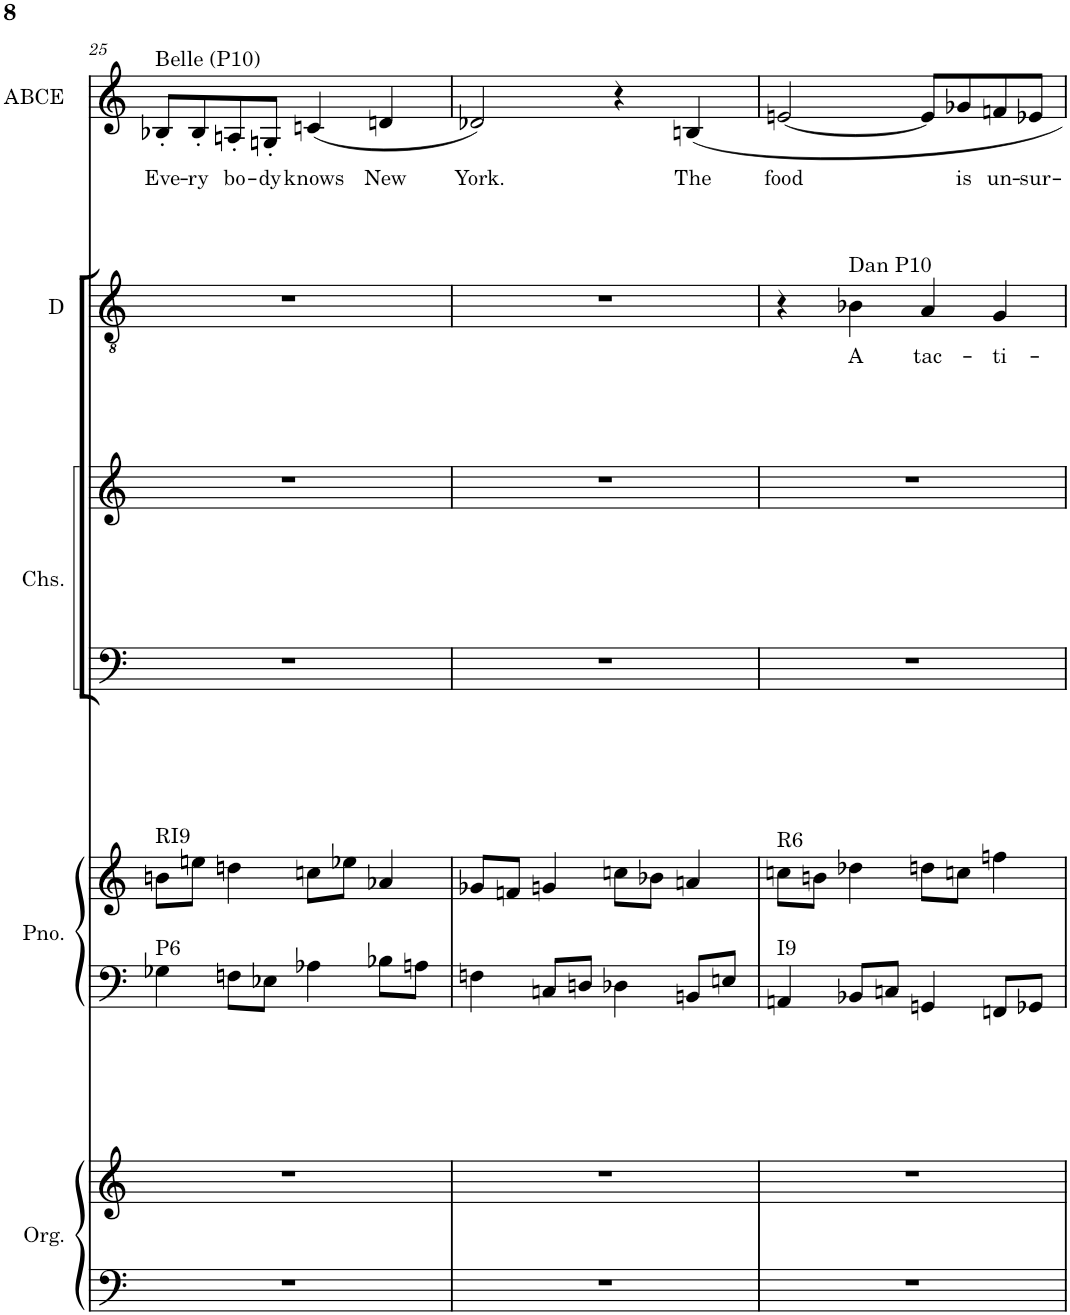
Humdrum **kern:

**kern	**kern	**kern	**kern	**kern	**kern	**kern	**text	**kern	**text
*part5	*part5	*part4	*part4	*part3	*part3	*part2	*part2	*part1	*part1
*staff8	*staff7	*staff6	*staff5	*staff4	*staff3	*staff2	*staff2	*staff1	*staff1
*I"Organ	*	*I"Piano	*	*I"Chorus	*	*I"Dan	*	*I"Allie Belle Celle Ellie	*
*I'Org.	*	*I'Pno.	*	*I'Chs.	*	*I'D	*	*I'ABCE	*
!!LO:PB:g=z
*clefF4	*clefG2	*clefF4	*clefG2	*clefF4	*clefG2	*clefGv2	*	*clefG2	*
*	*	*	*	*	*	*Trd1c2	*	*Trd1c2	*
*k[]	*k[]	*k[]	*k[]	*k[]	*k[]	*k[]	*	*k[]	*
*M4/4	*M4/4	*M4/4	*M4/4	*M4/4	*M4/4	*M4/4	*	*M4/4	*
=25	=25	=25	=25	=25	=25	=25	=25	=25	=25
!	!	!	!	!	!	!	!	!LO:TX:a:t=Belle (P10)	!
!	!	!	!LO:TX:a:t=RI9	!	!	!	!	!	!
!	!	!LO:TX:a:t=P6	!	!	!	!	!	!	!
!	!	!	!	!	!	!	!	!	!LO:LY:b
1r	1r	4G-X\	8bn\L	1r	1r	1r	.	8B-X'/L	Eve-
!	!	!	!	!	!	!	!	!	!LO:LY:b
.	.	.	8een\J	.	.	.	.	8B-'/	ry
!	!	!	!	!	!	!	!	!	!LO:LY:b
.	.	8Fn\L	4ddn\	.	.	.	.	8An'/	bo-
!	!	!	!	!	!	!	!	!	!LO:LY:b
.	.	8E-X\J	.	.	.	.	.	8Gn'/J	dy
!	!	!	!	!	!	!	!	!	!LO:LY:b
.	.	4A-X\	8ccn\L	.	.	.	.	(4cn/	knows
.	.	.	8ee-X\J	.	.	.	.	.	.
!	!	!	!	!	!	!	!	!	!LO:LY:b
.	.	8B-X\L	4a-X/	.	.	.	.	4dn/	New
.	.	8An\J	.	.	.	.	.	.	.
=26	=26	=26	=26	=26	=26	=26	=26	=26	=26
!	!	!	!	!	!	!	!	!	!LO:LY:b
1r	1r	4Fn\	8g-X/L	1r	1r	1r	.	2d-X/)	York.
.	.	.	8fn/J	.	.	.	.	.	.
.	.	8Cn/L	4gn/	.	.	.	.	.	.
.	.	8Dn/J	.	.	.	.	.	.	.
.	.	4D-X\	8ccn\L	.	.	.	.	4r	.
.	.	.	8b-X\J	.	.	.	.	.	.
!	!	!	!	!	!	!	!	!	!LO:LY:b
.	.	8BBn/L	4an/	.	.	.	.	4Bn/	The
.	.	8En/J	.	.	.	.	.	.	.
=27	=27	=27	=27	=27	=27	=27	=27	=27	=27
!	!	!	!LO:TX:a:t=R6	!	!	!	!	!	!
!	!	!LO:TX:a:t=I9	!	!	!	!	!	!	!
!	!	!	!	!	!	!	!	!	!LO:LY:b
1r	1r	4AAn/	8ccn\L	1r	1r	4r	.	[2en/	food
.	.	.	8bn\J	.	.	.	.	.	.
!	!	!	!	!	!	!LO:TX:a:t=Dan P10	!	!	!
!	!	!	!	!	!	!	!LO:LY:b	!	!
.	.	8BB-X/L	4dd-X\	.	.	4B-X\	A	.	.
.	.	8Cn/J	.	.	.	.	.	.	.
!	!	!	!	!	!	!	!LO:LY:b	!	!
.	.	4GGn/	8ddn\L	.	.	4A/	tac-	8e/L]	.
!	!	!	!	!	!	!	!	!	!LO:LY:b
.	.	.	8ccn\J	.	.	.	.	8g-X/	is
!	!	!	!	!	!	!	!LO:LY:b	!	!LO:LY:b
.	.	8FFn/L	4ffn\	.	.	4G/	-ti-	8fn/	un-
!	!	!	!	!	!	!	!	!	!LO:LY:b
.	.	8GG-X/J	.	.	.	.	.	8e-X/J	-sur-
=	=	=	=	=	=	=	=	=	=
*-	*-	*-	*-	*-	*-	*-	*-	*-	*-
